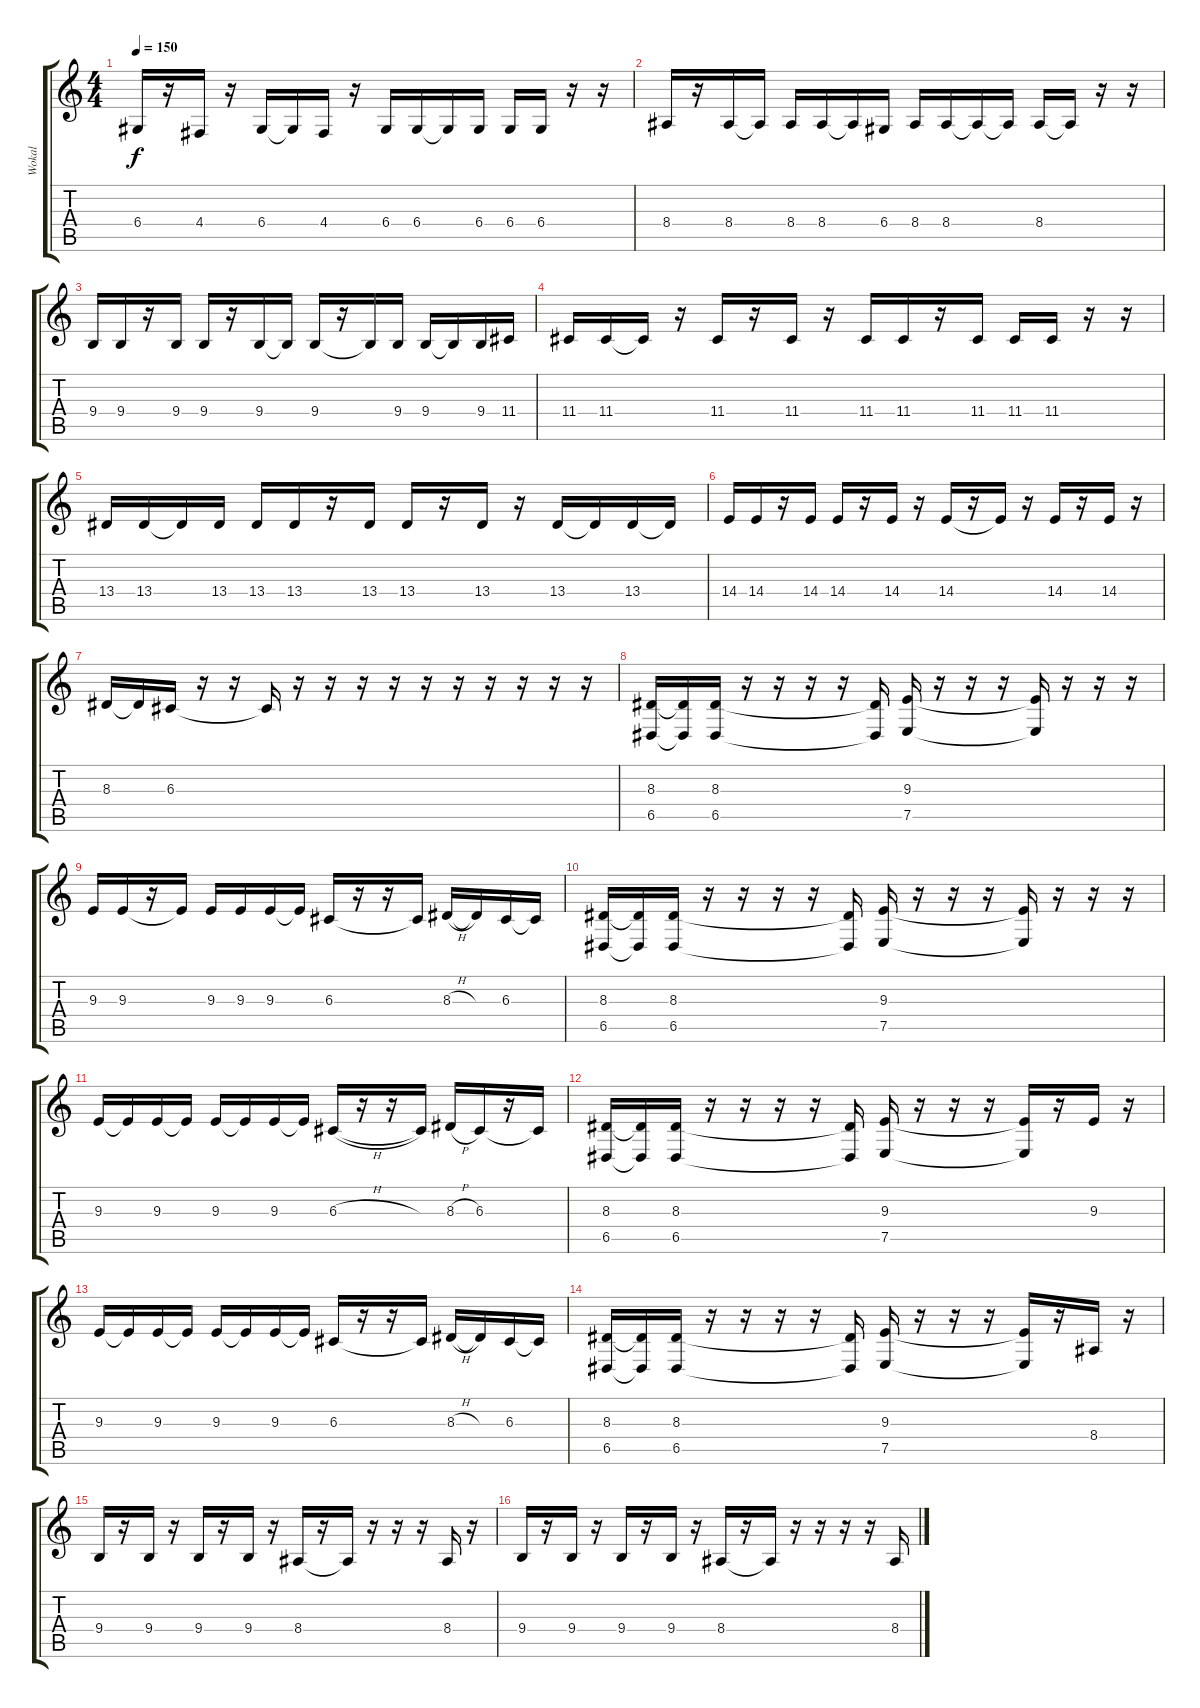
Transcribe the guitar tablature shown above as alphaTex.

\track ("Wokal" "Wokal") {instrument oboe}
\staff {score tabs}
\tuning (E4 B3 G3 D3 A2 E2) {hide}
\ts (4 4)
\tempo 150
\clef g2
\ks c
6.4.16{dy f} r.16 4.4.16 r.16 6.4.16 6.4{t}.16 4.4.16 r.16 6.4.16 6.4.16 6.4{t}.16 6.4.16 6.4.16 6.4.16 r.16 r.16 |
8.4.16 r.16 8.4.16 8.4{t}.16 8.4.16 8.4.16 8.4{t}.16 6.4.16 8.4.16 8.4.16 8.4{t}.16 8.4{t}.16 8.4.16 8.4{t}.16 r.16 r.16 |
9.4.16 9.4.16 r.16 9.4.16 9.4.16 r.16 9.4.16 9.4{t}.16 9.4.16 r.16 9.4{t}.16 9.4.16 9.4.16 9.4{t}.16 9.4.16 11.4.16 |
11.4.16 11.4.16 11.4{t}.16 r.16 11.4.16 r.16 11.4.16 r.16 11.4.16 11.4.16 r.16 11.4.16 11.4.16 11.4.16 r.16 r.16 |
13.4.16 13.4.16 13.4{t}.16 13.4.16 13.4.16 13.4.16 r.16 13.4.16 13.4.16 r.16 13.4.16 r.16 13.4.16 13.4{t}.16 13.4.16 13.4{t}.16 |
14.4.16 14.4.16 r.16 14.4.16 14.4.16 r.16 14.4.16 r.16 14.4.16 r.16 14.4{t}.16 r.16 14.4.16 r.16 14.4.16 r.16 |
8.3.16 8.3{t}.16 6.3.16 r.16 r.16 6.3{t}.16 r.16 r.16 r.16 r.16 r.16 r.16 r.16 r.16 r.16 r.16 |
(8.3 6.5).16 (8.3{t} 6.5{t}).16 (8.3 6.5).16 r.16 r.16 r.16 r.16 (8.3{t} 6.5{t}).16 (9.3 7.5).16 r.16 r.16 r.16 (9.3{t} 7.5{t}).16 r.16 r.16 r.16 |
9.3.16 9.3.16 r.16 9.3{t}.16 9.3.16 9.3.16 9.3.16 9.3{t}.16 6.3.16 r.16 r.16 6.3{t}.16 8.3{h}.16 8.3{t}.16 6.3.16 6.3{t}.16 |
(8.3 6.5).16 (8.3{t} 6.5{t}).16 (8.3 6.5).16 r.16 r.16 r.16 r.16 (8.3{t} 6.5{t}).16 (9.3 7.5).16 r.16 r.16 r.16 (9.3{t} 7.5{t}).16 r.16 r.16 r.16 |
9.3.16 9.3{t}.16 9.3.16 9.3{t}.16 9.3.16 9.3{t}.16 9.3.16 9.3{t}.16 6.3{h}.16 r.16 r.16 6.3{t}.16 8.3{h}.16 6.3.16 r.16 6.3{t}.16 |
(8.3 6.5).16 (8.3{t} 6.5{t}).16 (8.3 6.5).16 r.16 r.16 r.16 r.16 (8.3{t} 6.5{t}).16 (9.3 7.5).16 r.16 r.16 r.16 (9.3{t} 7.5{t}).16 r.16 9.3.16 r.16 |
9.3.16 9.3{t}.16 9.3.16 9.3{t}.16 9.3.16 9.3{t}.16 9.3.16 9.3{t}.16 6.3.16 r.16 r.16 6.3{t}.16 8.3{h}.16 8.3{t}.16 6.3.16 6.3{t}.16 |
(8.3 6.5).16 (8.3{t} 6.5{t}).16 (8.3 6.5).16 r.16 r.16 r.16 r.16 (8.3{t} 6.5{t}).16 (9.3 7.5).16 r.16 r.16 r.16 (9.3{t} 7.5{t}).16 r.16 8.4.16 r.16 |
9.4.16 r.16 9.4.16 r.16 9.4.16 r.16 9.4.16 r.16 8.4.16 r.16 8.4{t}.16 r.16 r.16 r.16 8.4.16 r.16 |
9.4.16 r.16 9.4.16 r.16 9.4.16 r.16 9.4.16 r.16 8.4.16 r.16 8.4{t}.16 r.16 r.16 r.16 r.16 8.4.16
